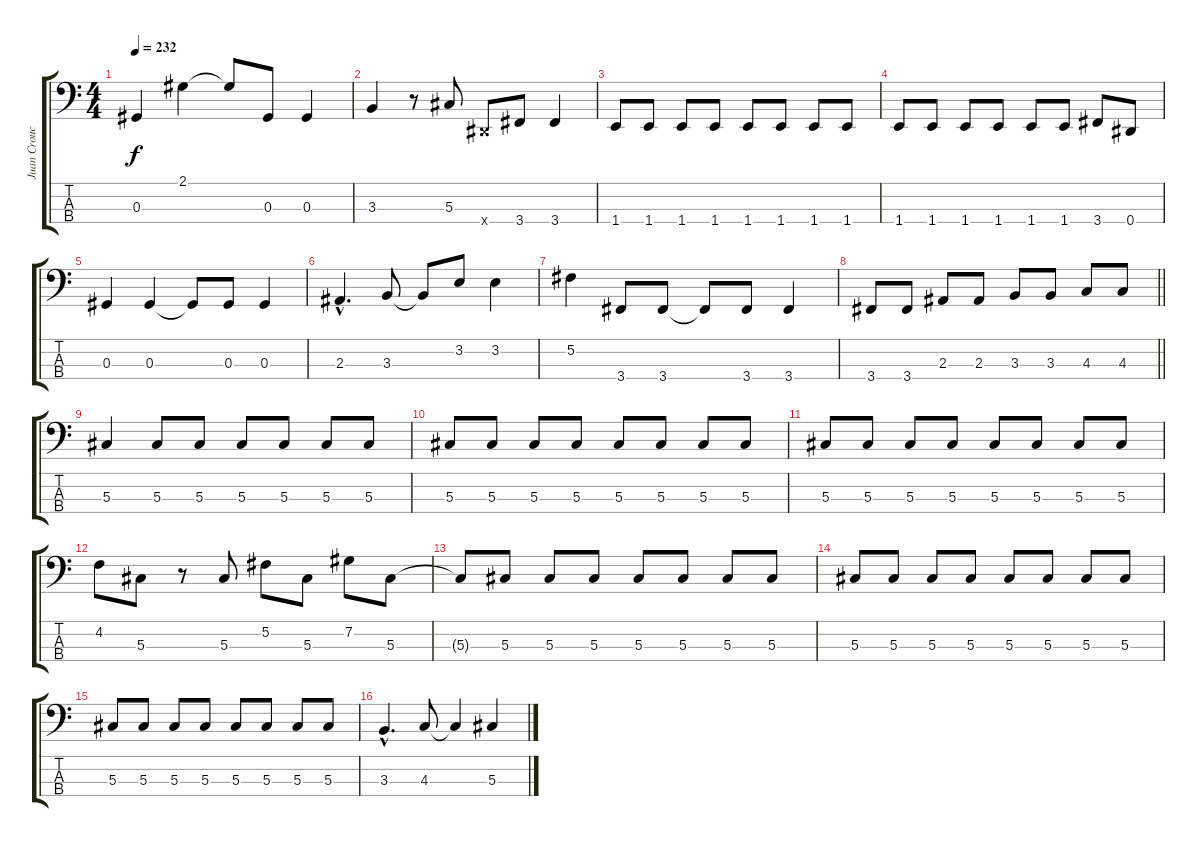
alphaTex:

\track ("Juan Croucier" "Juan Crouc") {instrument electricbassfinger}
\staff {score tabs}
\tuning (Gb2 Db2 Ab1 Eb1) {hide}
\ts (4 4)
\tempo 232
\clef f4
\ks c
0.3.4{dy f} 2.1.4 2.1{t}.8 0.3.8 0.3.4 |
3.3.4 r.8 5.3.8 0.4{x}.8 3.4.8 3.4.4 |
1.4.8 1.4.8 1.4.8 1.4.8 1.4.8 1.4.8 1.4.8 1.4.8 |
1.4.8 1.4.8 1.4.8 1.4.8 1.4.8 1.4.8 3.4.8 0.4.8 |
0.3.4 0.3.4 0.3{t}.8 0.3.8 0.3.4 |
2.3{hac}.4{d} 3.3.8 3.3{t}.8 3.2.8 3.2.4 |
5.2.4 3.4.8 3.4.8 3.4{t}.8 3.4.8 3.4.4 |
\barLineRight lightlight
3.4.8 3.4.8 2.3.8 2.3.8 3.3.8 3.3.8 4.3.8 4.3.8 |
5.3.4 5.3.8 5.3.8 5.3.8 5.3.8 5.3.8 5.3.8 |
5.3.8 5.3.8 5.3.8 5.3.8 5.3.8 5.3.8 5.3.8 5.3.8 |
5.3.8 5.3.8 5.3.8 5.3.8 5.3.8 5.3.8 5.3.8 5.3.8 |
4.2.8 5.3.8 r.8 5.3.8 5.2.8 5.3.8 7.2.8 5.3.8 |
5.3{t}.8 5.3.8 5.3.8 5.3.8 5.3.8 5.3.8 5.3.8 5.3.8 |
5.3.8 5.3.8 5.3.8 5.3.8 5.3.8 5.3.8 5.3.8 5.3.8 |
5.3.8 5.3.8 5.3.8 5.3.8 5.3.8 5.3.8 5.3.8 5.3.8 |
3.3{hac}.4{d} 4.3.8 4.3{t}.4 5.3.4
